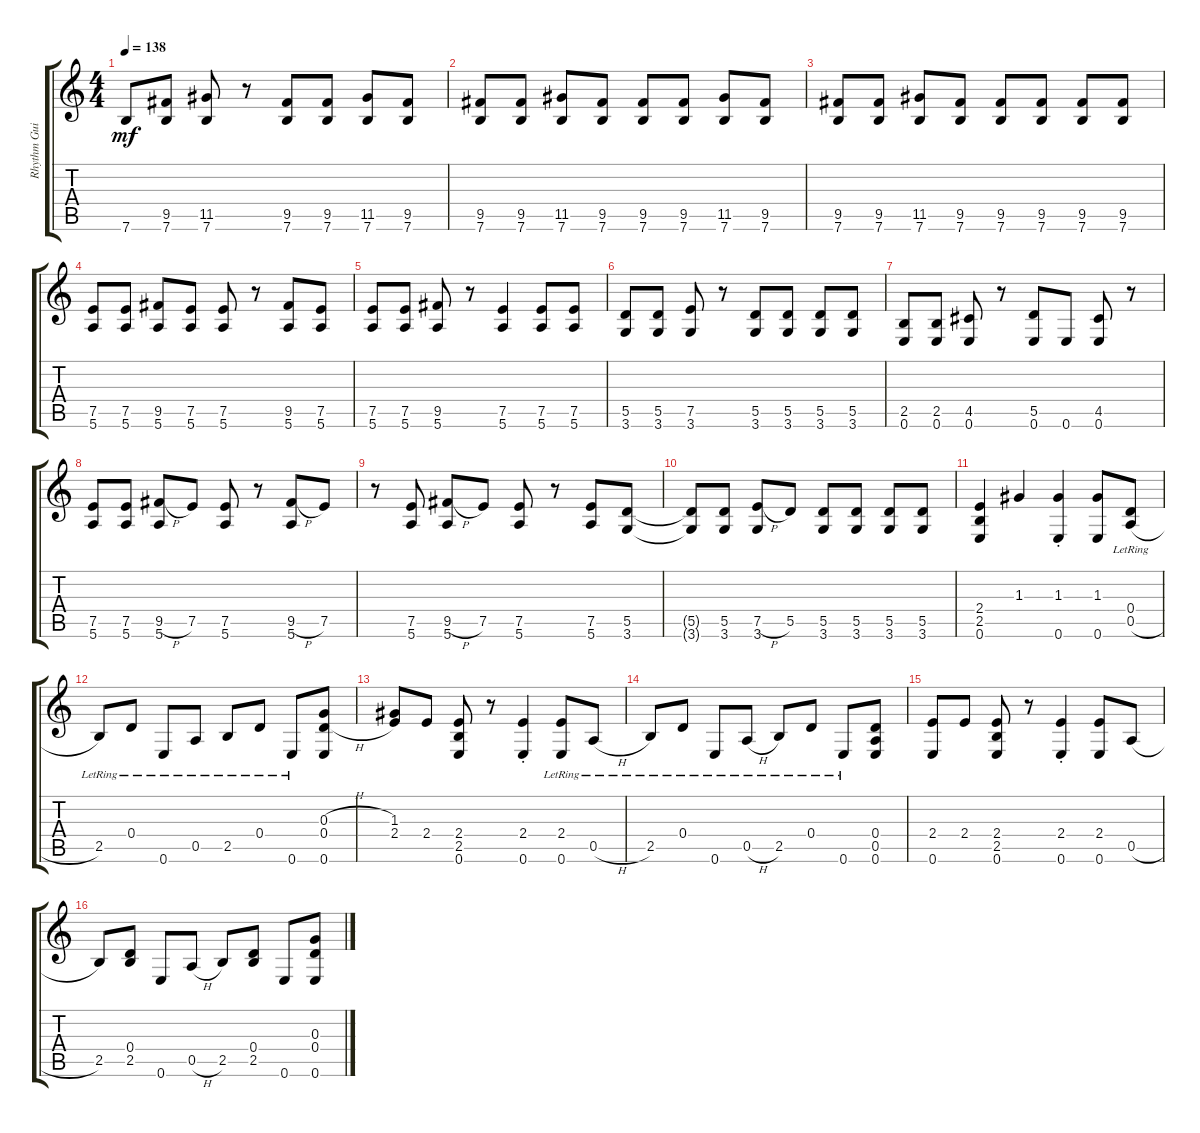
\track ("Rhythm Guitar" "Rhythm Gui") {instrument electricguitarclean}
\staff {score tabs}
\tuning (E4 B3 G3 D3 A2 E2) {hide}
\ts (4 4)
\tempo 138
\clef g2
\ks c
7.6.8{dy mf} (9.5 7.6).8 (11.5 7.6).8 r.8 (9.5 7.6).8 (9.5 7.6).8 (11.5 7.6).8 (9.5 7.6).8 |
(9.5 7.6).8 (9.5 7.6).8 (11.5 7.6).8 (9.5 7.6).8 (9.5 7.6).8 (9.5 7.6).8 (11.5 7.6).8 (9.5 7.6).8 |
(9.5 7.6).8 (9.5 7.6).8 (11.5 7.6).8 (9.5 7.6).8 (9.5 7.6).8 (9.5 7.6).8 (9.5 7.6).8 (9.5 7.6).8 |
(7.5 5.6).8 (7.5 5.6).8 (9.5 5.6).8 (7.5 5.6).8 (7.5 5.6).8 r.8 (9.5 5.6).8 (7.5 5.6).8 |
(7.5 5.6).8 (7.5 5.6).8 (9.5 5.6).8 r.8 (7.5 5.6).4 (7.5 5.6).8 (7.5 5.6).8 |
(5.5 3.6).8 (5.5 3.6).8 (7.5 3.6).8 r.8 (5.5 3.6).8 (5.5 3.6).8 (5.5 3.6).8 (5.5 3.6).8 |
(2.5 0.6).8 (2.5 0.6).8 (4.5 0.6).8 r.8 (5.5 0.6).8 0.6.8 (4.5 0.6).8 r.8 |
(7.5 5.6).8 (7.5 5.6).8 (9.5{h} 5.6).8 7.5.8 (7.5 5.6).8 r.8 (9.5{h} 5.6).8 7.5.8 |
r.8 (7.5 5.6).8 (9.5{h} 5.6).8 7.5.8 (7.5 5.6).8 r.8 (7.5 5.6).8 (5.5 3.6).8 |
(5.5{t} 3.6{t}).8 (5.5 3.6).8 (7.5{h} 3.6).8 5.5.8 (5.5 3.6).8 (5.5 3.6).8 (5.5 3.6).8 (5.5 3.6).8 |
(2.4 2.5 0.6).4 1.3.4 (1.3{st} 0.6{st}).4 (1.3 0.6).8 (0.4{lr} 0.5{h lr}).8 |
2.5{lr}.8 0.4{lr}.8 0.6{lr}.8 0.5{lr}.8 2.5{lr}.8 0.4{lr}.8 0.6{lr}.8 (0.3{h} 0.4{h} 0.6).8 |
(1.3 2.4).8 2.4.8 (2.4 2.5 0.6).8 r.8 (2.4{st} 0.6{st}).4 (2.4{lr} 0.6{lr}).8 0.5{h lr}.8 |
2.5{lr}.8 0.4{lr}.8 0.6{lr}.8 0.5{h lr}.8 2.5{lr}.8 0.4{lr}.8 0.6{lr}.8 (0.4 0.5 0.6).8 |
(2.4 0.6).8 2.4.8 (2.4 2.5 0.6).8 r.8 (2.4{st} 0.6{st}).4 (2.4 0.6).8 0.5{h}.8 |
2.5.8 (0.4 2.5).8 0.6.8 0.5{h}.8 2.5.8 (0.4 2.5).8 0.6.8 (0.3{h} 0.4{h} 0.6).8
